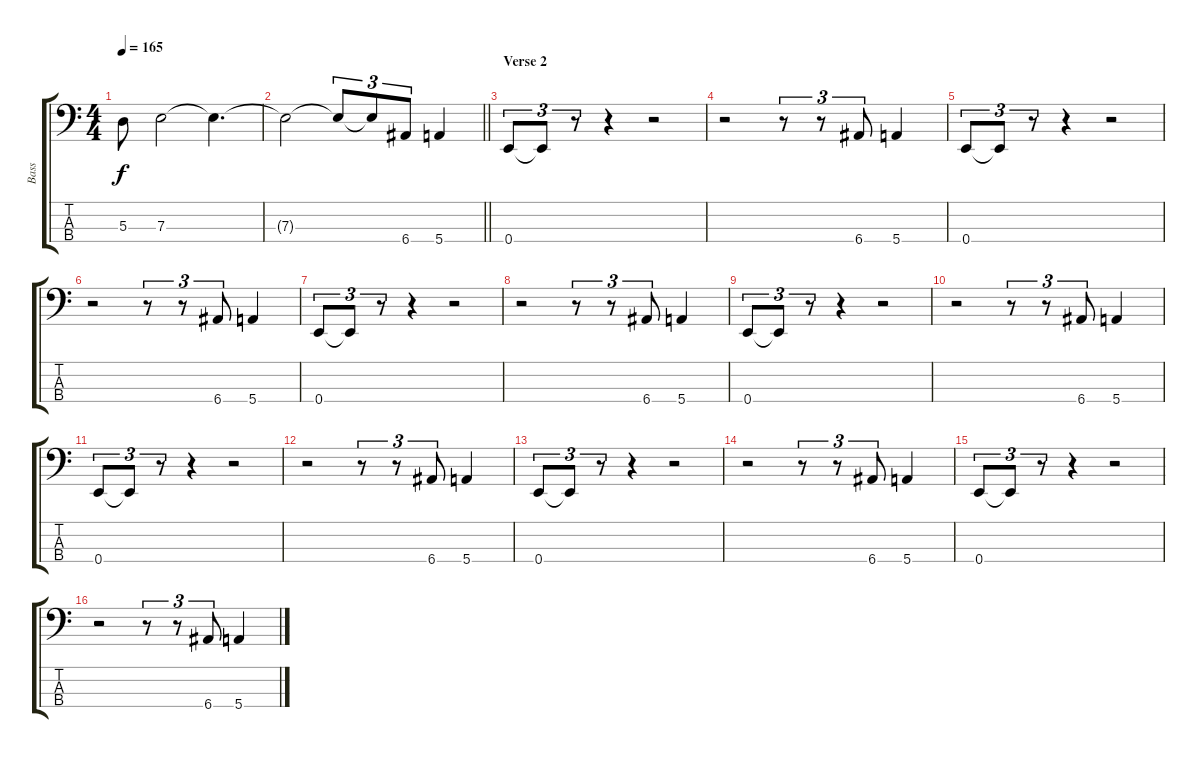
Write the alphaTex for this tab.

\track ("Bass" "Bass") {instrument electricbassfinger}
\staff {score tabs}
\tuning (G2 D2 A1 E1) {hide}
\ts (4 4)
\tempo 165
\clef f4
\ks c
5.3.8{dy f} 7.3.2 7.3{t}.4{d} |
\barLineRight lightlight
7.3{t}.2 7.3{t}.8{tu (3 2)} 7.3{t}.8{tu (3 2)} 6.4.8{tu (3 2)} 5.4.4 |
\section ("" "Verse 2")
0.4.8{tu (3 2)} 0.4{t}.8{tu (3 2)} r.8{tu (3 2)} r.4 r.2 |
r.2 r.8{tu (3 2)} r.8{tu (3 2)} 6.4.8{tu (3 2)} 5.4.4 |
0.4.8{tu (3 2)} 0.4{t}.8{tu (3 2)} r.8{tu (3 2)} r.4 r.2 |
r.2 r.8{tu (3 2)} r.8{tu (3 2)} 6.4.8{tu (3 2)} 5.4.4 |
0.4.8{tu (3 2)} 0.4{t}.8{tu (3 2)} r.8{tu (3 2)} r.4 r.2 |
r.2 r.8{tu (3 2)} r.8{tu (3 2)} 6.4.8{tu (3 2)} 5.4.4 |
0.4.8{tu (3 2)} 0.4{t}.8{tu (3 2)} r.8{tu (3 2)} r.4 r.2 |
r.2 r.8{tu (3 2)} r.8{tu (3 2)} 6.4.8{tu (3 2)} 5.4.4 |
0.4.8{tu (3 2)} 0.4{t}.8{tu (3 2)} r.8{tu (3 2)} r.4 r.2 |
r.2 r.8{tu (3 2)} r.8{tu (3 2)} 6.4.8{tu (3 2)} 5.4.4 |
0.4.8{tu (3 2)} 0.4{t}.8{tu (3 2)} r.8{tu (3 2)} r.4 r.2 |
r.2 r.8{tu (3 2)} r.8{tu (3 2)} 6.4.8{tu (3 2)} 5.4.4 |
0.4.8{tu (3 2)} 0.4{t}.8{tu (3 2)} r.8{tu (3 2)} r.4 r.2 |
r.2 r.8{tu (3 2)} r.8{tu (3 2)} 6.4.8{tu (3 2)} 5.4.4
